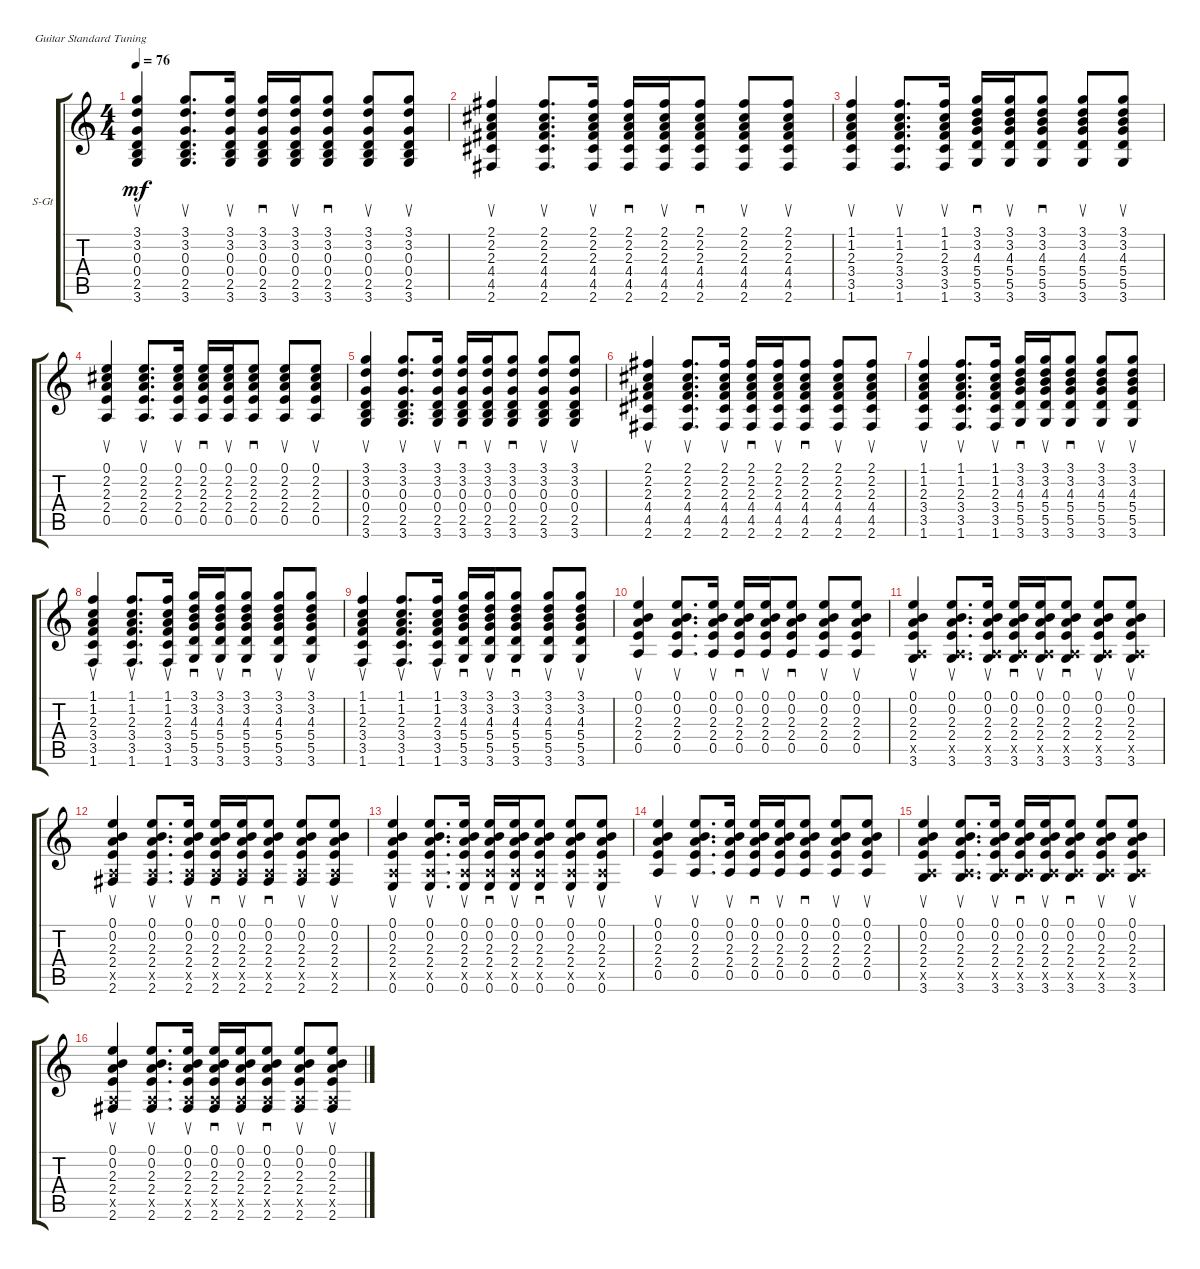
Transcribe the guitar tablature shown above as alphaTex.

\bracketExtendMode groupsimilarinstruments
\firstSystemTrackNameOrientation horizontal
\otherSystemsTrackNameOrientation horizontal
\track ("Acoustic Guitar" "S-Gt") {instrument acousticguitarsteel}
\staff {score tabs}
\tuning (E4 B3 G3 D3 A2 E2)
\ts (4 4)
\tempo 76
\clef g2
\ks c
(3.1 3.2 0.3 0.4 2.5 3.6).4{su dy mf} (3.1 3.2 0.3 0.4 2.5 3.6).8{d su} (3.1 3.2 0.3 0.4 2.5 3.6).16{su} (3.1 3.2 0.3 0.4 2.5 3.6).16{sd} (3.1 3.2 0.3 0.4 2.5 3.6).16{su} (3.1 3.2 0.3 0.4 2.5 3.6).8{sd} (3.1 3.2 0.3 0.4 2.5 3.6).8{su} (3.1 3.2 0.3 0.4 2.5 3.6).8{su} |
(2.1 2.2 2.3 4.4 4.5 2.6).4{su} (2.1 2.2 2.3 4.4 4.5 2.6).8{d su} (2.1 2.2 2.3 4.4 4.5 2.6).16{su} (2.1 2.2 2.3 4.4 4.5 2.6).16{sd} (2.1 2.2 2.3 4.4 4.5 2.6).16{su} (2.1 2.2 2.3 4.4 4.5 2.6).8{sd} (2.1 2.2 2.3 4.4 4.5 2.6).8{su} (2.1 2.2 2.3 4.4 4.5 2.6).8{su} |
(1.1 1.2 2.3 3.4 3.5 1.6).4{su} (1.1 1.2 2.3 3.4 3.5 1.6).8{d su} (1.1 1.2 2.3 3.4 3.5 1.6).16{su} (3.1 3.2 4.3 5.4 5.5 3.6).16{sd} (3.1 3.2 4.3 5.4 5.5 3.6).16{su} (3.1 3.2 4.3 5.4 5.5 3.6).8{sd} (3.1 3.2 4.3 5.4 5.5 3.6).8{su} (3.1 3.2 4.3 5.4 5.5 3.6).8{su} |
(0.1 2.2 2.3 2.4 0.5).4{su} (0.1 2.2 2.3 2.4 0.5).8{d su} (0.1 2.2 2.3 2.4 0.5).16{su} (0.1 2.2 2.3 2.4 0.5).16{sd} (0.1 2.2 2.3 2.4 0.5).16{su} (0.1 2.2 2.3 2.4 0.5).8{sd} (0.1 2.2 2.3 2.4 0.5).8{su} (0.1 2.2 2.3 2.4 0.5).8{su} |
(3.1 3.2 0.3 0.4 2.5 3.6).4{su} (3.1 3.2 0.3 0.4 2.5 3.6).8{d su} (3.1 3.2 0.3 0.4 2.5 3.6).16{su} (3.1 3.2 0.3 0.4 2.5 3.6).16{sd} (3.1 3.2 0.3 0.4 2.5 3.6).16{su} (3.1 3.2 0.3 0.4 2.5 3.6).8{sd} (3.1 3.2 0.3 0.4 2.5 3.6).8{su} (3.1 3.2 0.3 0.4 2.5 3.6).8{su} |
(2.1 2.2 2.3 4.4 4.5 2.6).4{su} (2.1 2.2 2.3 4.4 4.5 2.6).8{d su} (2.1 2.2 2.3 4.4 4.5 2.6).16{su} (2.1 2.2 2.3 4.4 4.5 2.6).16{sd} (2.1 2.2 2.3 4.4 4.5 2.6).16{su} (2.1 2.2 2.3 4.4 4.5 2.6).8{sd} (2.1 2.2 2.3 4.4 4.5 2.6).8{su} (2.1 2.2 2.3 4.4 4.5 2.6).8{su} |
(1.1 1.2 2.3 3.4 3.5 1.6).4{su} (1.1 1.2 2.3 3.4 3.5 1.6).8{d su} (1.1 1.2 2.3 3.4 3.5 1.6).16{su} (3.1 3.2 4.3 5.4 5.5 3.6).16{sd} (3.1 3.2 4.3 5.4 5.5 3.6).16{su} (3.1 3.2 4.3 5.4 5.5 3.6).8{sd} (3.1 3.2 4.3 5.4 5.5 3.6).8{su} (3.1 3.2 4.3 5.4 5.5 3.6).8{su} |
(1.1 1.2 2.3 3.4 3.5 1.6).4{su} (1.1 1.2 2.3 3.4 3.5 1.6).8{d su} (1.1 1.2 2.3 3.4 3.5 1.6).16{su} (3.1 3.2 4.3 5.4 5.5 3.6).16{sd} (3.1 3.2 4.3 5.4 5.5 3.6).16{su} (3.1 3.2 4.3 5.4 5.5 3.6).8{sd} (3.1 3.2 4.3 5.4 5.5 3.6).8{su} (3.1 3.2 4.3 5.4 5.5 3.6).8{su} |
(1.1 1.2 2.3 3.4 3.5 1.6).4{su} (1.1 1.2 2.3 3.4 3.5 1.6).8{d su} (1.1 1.2 2.3 3.4 3.5 1.6).16{su} (3.1 3.2 4.3 5.4 5.5 3.6).16{sd} (3.1 3.2 4.3 5.4 5.5 3.6).16{su} (3.1 3.2 4.3 5.4 5.5 3.6).8{sd} (3.1 3.2 4.3 5.4 5.5 3.6).8{su} (3.1 3.2 4.3 5.4 5.5 3.6).8{su} |
(0.1 0.2 2.3 2.4 0.5).4{su} (0.1 0.2 2.3 2.4 0.5).8{d su} (0.1 0.2 2.3 2.4 0.5).16{su} (0.1 0.2 2.3 2.4 0.5).16{sd} (0.1 0.2 2.3 2.4 0.5).16{su} (0.1 0.2 2.3 2.4 0.5).8{sd} (0.1 0.2 2.3 2.4 0.5).8{su} (0.1 0.2 2.3 2.4 0.5).8{su} |
(0.1 0.2 2.3 2.4 0.5{x} 3.6).4{su} (0.1 0.2 2.3 2.4 0.5{x} 3.6).8{d su} (0.1 0.2 2.3 2.4 0.5{x} 3.6).16{su} (0.1 0.2 2.3 2.4 0.5{x} 3.6).16{sd} (0.1 0.2 2.3 2.4 0.5{x} 3.6).16{su} (0.1 0.2 2.3 2.4 0.5{x} 3.6).8{sd} (0.1 0.2 2.3 2.4 0.5{x} 3.6).8{su} (0.1 0.2 2.3 2.4 0.5{x} 3.6).8{su} |
(0.1 0.2 2.3 2.4 0.5{x} 2.6).4{su} (0.1 0.2 2.3 2.4 0.5{x} 2.6).8{d su} (0.1 0.2 2.3 2.4 0.5{x} 2.6).16{su} (0.1 0.2 2.3 2.4 0.5{x} 2.6).16{sd} (0.1 0.2 2.3 2.4 0.5{x} 2.6).16{su} (0.1 0.2 2.3 2.4 0.5{x} 2.6).8{sd} (0.1 0.2 2.3 2.4 0.5{x} 2.6).8{su} (0.1 0.2 2.3 2.4 0.5{x} 2.6).8{su} |
(0.1 0.2 2.3 2.4 0.5{x} 0.6).4{su} (0.1 0.2 2.3 2.4 0.5{x} 0.6).8{d su} (0.1 0.2 2.3 2.4 0.5{x} 0.6).16{su} (0.1 0.2 2.3 2.4 0.5{x} 0.6).16{sd} (0.1 0.2 2.3 2.4 0.5{x} 0.6).16{su} (0.1 0.2 2.3 2.4 0.5{x} 0.6).8{sd} (0.1 0.2 2.3 2.4 0.5{x} 0.6).8{su} (0.1 0.2 2.3 2.4 0.5{x} 0.6).8{su} |
(0.1 0.2 2.3 2.4 0.5).4{su} (0.1 0.2 2.3 2.4 0.5).8{d su} (0.1 0.2 2.3 2.4 0.5).16{su} (0.1 0.2 2.3 2.4 0.5).16{sd} (0.1 0.2 2.3 2.4 0.5).16{su} (0.1 0.2 2.3 2.4 0.5).8{sd} (0.1 0.2 2.3 2.4 0.5).8{su} (0.1 0.2 2.3 2.4 0.5).8{su} |
(0.1 0.2 2.3 2.4 0.5{x} 3.6).4{su} (0.1 0.2 2.3 2.4 0.5{x} 3.6).8{d su} (0.1 0.2 2.3 2.4 0.5{x} 3.6).16{su} (0.1 0.2 2.3 2.4 0.5{x} 3.6).16{sd} (0.1 0.2 2.3 2.4 0.5{x} 3.6).16{su} (0.1 0.2 2.3 2.4 0.5{x} 3.6).8{sd} (0.1 0.2 2.3 2.4 0.5{x} 3.6).8{su} (0.1 0.2 2.3 2.4 0.5{x} 3.6).8{su} |
(0.1 0.2 2.3 2.4 0.5{x} 2.6).4{su} (0.1 0.2 2.3 2.4 0.5{x} 2.6).8{d su} (0.1 0.2 2.3 2.4 0.5{x} 2.6).16{su} (0.1 0.2 2.3 2.4 0.5{x} 2.6).16{sd} (0.1 0.2 2.3 2.4 0.5{x} 2.6).16{su} (0.1 0.2 2.3 2.4 0.5{x} 2.6).8{sd} (0.1 0.2 2.3 2.4 0.5{x} 2.6).8{su} (0.1 0.2 2.3 2.4 0.5{x} 2.6).8{su}
